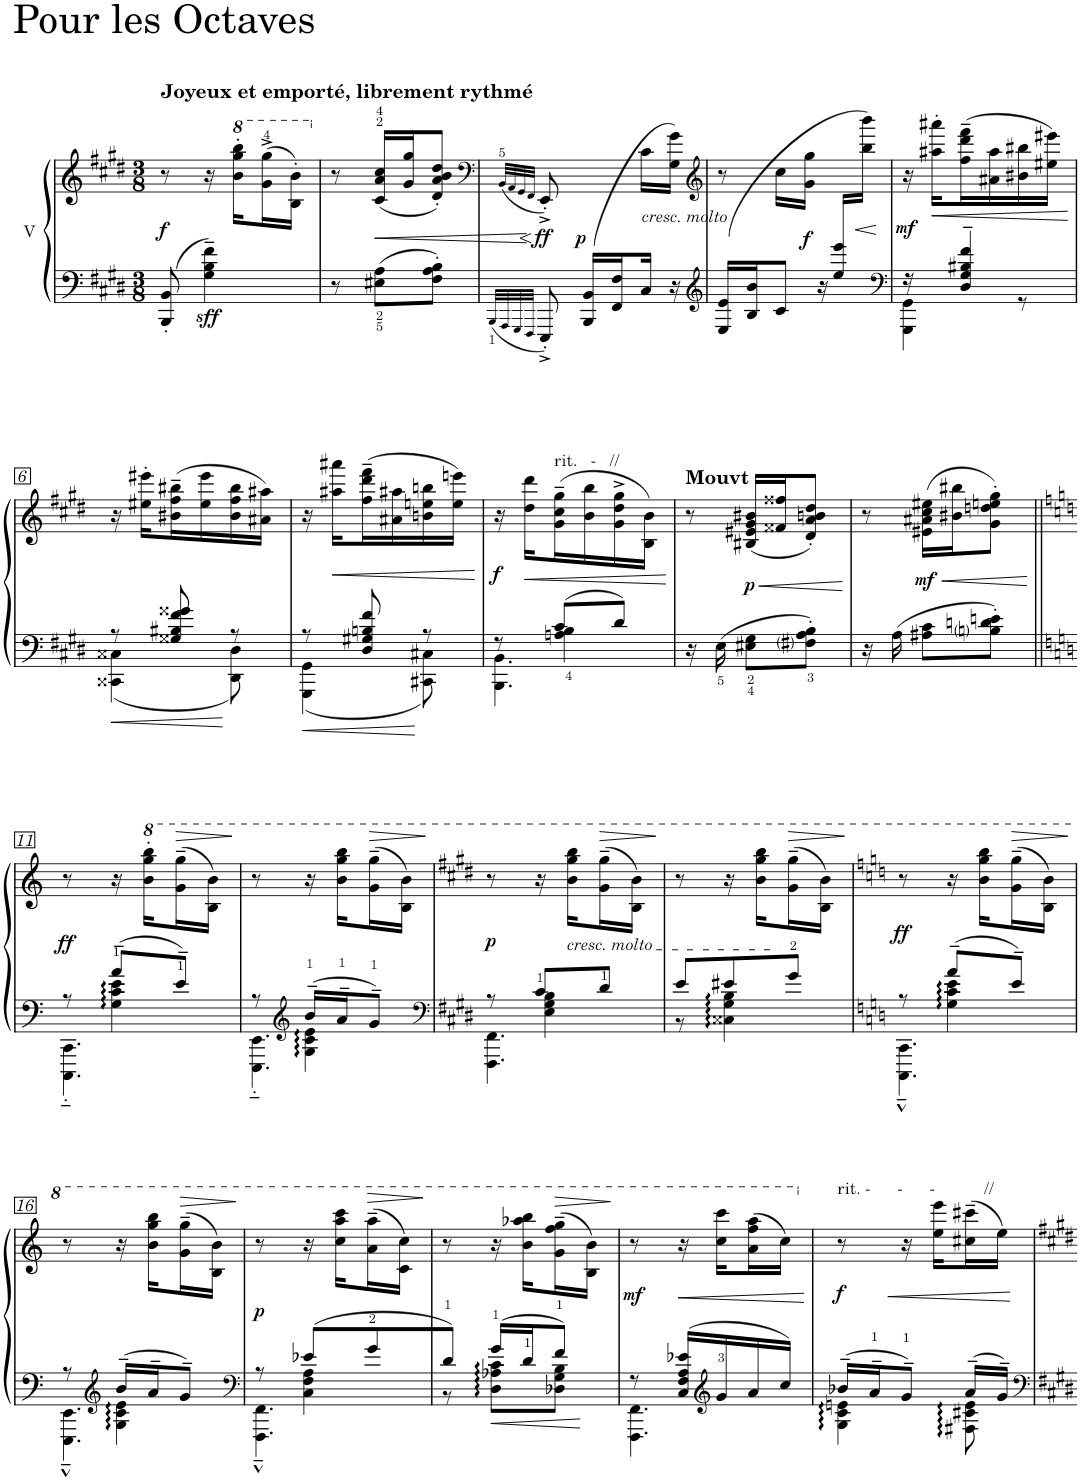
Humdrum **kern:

**kern	**kern	**dynam
*part1	*part1	*part1
*staff2	*staff1	*staff1/2
*I"V	*	*
*clefF4	*clefG2	*
*k[f#c#g#d#]	*k[f#c#g#d#]	*
*M3/8	*M3/8	*
=1	=1	=1
!	!LO:TX:a:B:t=Joyeux et emporté, librement rythmé	!
!	!	!LO:DY:b
8BBB/' 8BB/'	8r	f
!	!	!LO:DY:b=2
4G#\~ 4B\~ 4f#\~	16r	other-dynamics
*	*8va	*
.	16bb\' 16ggg#\' 16bbb\'LL	.
.	(16gg#\^ 16ggg#\^L	.
.	16b\' 16bb\'JJ)	.
=2	=2	=2
*	*X8va	*
8r	8r	.
!	!	!LO:HP:b
8E#X\ 8A\L	(16c#/ 16a/ 16cc#/LL	<
.	16g#/ 16gg#/J	.
8F#\' 8A\' 8B\'J	8d#/' 8a/' 8b/' 8dd#/'J)	.
.	.	[
=3	=3	=3
32qBBB/LLL	.	.
32qAAA/	.	.
32qGGG#/	.	.
32qFFF#/JJJ	.	.
*	*clefF4	*
.	(32qBB/LLL	.
.	32qAA/	.
.	32qGG#/	.
.	32qFF#/JJJ	.
!	!	!LO:DY:b
8EEE'^/	8EE'^/)	ff
!	!	!LO:DY:a=2
(>16BBB/ 16BB/LL	8ryy	p
16FF#/ 16F#/J	.	.
16C#/JL	16c#\LL	.
!	!LO:TX:b:i:t=cresc. molto	!
16r	(16G#\ 16g#\JJ	.
=4	=4	=4
*clefG2	*clefG2	*
*^	*	*
4ryy	(>16E/ 16e/LL	8r	.
.	16B/ 16b/J	.	.
.	8c#/J	16cc#\LL	.
!	!	!	!LO:DY:b
.	.	16g#\ 16gg#\JJ	f
16ee/ 16eee/LL	16r	16ryy	.
!	!	!	!LO:HP:b
16ryy	16ryy	16bb\ 16bbb\JJ)	<
*v	*v	*	*
.	.	[
=5	=5	=5
*clefF4	*	*
*^	*	*
!	!	!	!LO:DY:b
16r	4GGG#\ 4GG#\	16r	mf
!	!	!	!LO:HP:b
16ryy	.	16aa#X\' 16aaa#X\'LL	<
4D#/~ 4G#/~ 4B#X/~ 4f#/~	.	16ff#\~ 16ddd#\~ 16fff#\~L	.
.	.	16a#X\ 16aa#\	.
.	8r	16b#X\ 16bb#X\	.
.	.	16ee#X\ 16eee#X\JJ)	.
*v	*v	*	*
.	.	[
!!LO:LB:g=z
=6	=6	=6
*^	*	*
8r	4CC##X\ 4C##X\	16r	.
.	.	16ee#X\' 16eee#X\'LL	.
8G##X/ 8B#X/ 8f#/ 8g##X/	.	(16b#X\~ 16ff#\~ 16bb#X\~L	.
.	.	16ee#\ 16eee#\	.
8r	8DD#\ 8D#\	16b#\ 16ff#\ 16bb#\	.
.	.	16a#X\ 16aa#X\JJ)	.
=7	=7	=7	=7
8r	4GGG#\ 4GG#\	16r	.
!	!	!	!LO:HP:b
.	.	16aa#X\ 16aaa#X\LL	<
8D#/ 8G#X/ 8Bn/ 8f#/	.	(16ff#\~ 16ddd#\~ 16fff#\~L	.
.	.	16a#X\ 16aa#X\	.
8r	8CC#X\ 8C#X\	16bn\ 16een\ 16bbn\	.
.	.	16ee\ 16eeen\JJ)	.
*v	*v	*	*
.	.	[
=8	=8	=8
*^	*	*
*	*^	*	*
!	!	!	!	!LO:DY:b
8r	4.BBB\ 4.BB\	8ryy	16r	f
!	!	!	!	!LO:HP:b
.	.	.	16dd#\ 16ddd#\LL	<
!	!	!	!LO:TX:a:t=rit.   -   //	!
8c#/L	.	4An\ 4B\	(16g#\~ 16cc#\~ 16gg#\~L	.
.	.	.	16b\ 16bb\	.
8d#/J	.	.	16g#\^ 16dd#\^ 16gg#\^	.
.	.	.	16B\ 16b\JJ)	.
*v	*v	*v	*	*
.	.	[
=9	=9	=9
!	!LO:TX:a:B:t=Mouvt	!
16r	8r	.
16E\	.	.
!	!	!LO:HP:b
!	!	!LO:DY:n=1:b
8E#X\ 8G#\L	(16B#X/ 16e#X/ 16g#/ 16b#X/LL	< p
.	16f##X/ 16ff##X/J	.
8F#i\' 8A\' 8B\'J	8d#/' 8a/' 8bn/' 8dd#/'J)	.
.	.	[
=10	=10	=10
16r	8r	.
16A\	.	.
!	!	!LO:HP:b
!	!	!LO:DY:n=1:b
8A#X\ 8c#\L	(16e#X\ 16a#X\ 16cc#\ 16ee#X\LL	< mf
.	16b#X\ 16bb#X\J	.
8Bni\' 8dn\' 8en\'J	8g#\' 8ddn\' 8een\' 8gg#\'J)	.
.	.	[
!!LO:LB:g=z
=11||	=11||	=11||
*k[]	*k[]	*
*^	*	*
*	*^	*	*
!	!	!	!	!LO:DY:b
8r	8ryy	4.CCC\'~ 4.CC\'~	8r	ff
8a~/L	4G\ 4c\ 4e\	.	16r	.
*	*	*	*8va	*
.	.	.	16bb\' 16ggg\' 16bbb\'LL	.
!	!	!	!	!LO:HP:b
8e~/J	.	.	(16gg\~ 16ggg\~L	>
.	.	.	16b\ 16bb\JJ)	.
*v	*v	*v	*	*
.	.	]
=12	=12	=12
*^	*	*
*	*^	*	*
8r	8ryy	4.EEE\'~ 4.EE\'~	8r	.
*clefG2	*	*	*	*
16b~/LL	4G\ 4c\ 4e\	.	16r	.
16a~/J	.	.	16bb\ 16ggg\ 16bbb\LL	.
!	!	!	!	!LO:HP:b
8g~/J	.	.	(16gg\~ 16ggg\~L	>
.	.	.	16b\ 16bb\JJ)	.
*v	*v	*v	*	*
.	.	]
=13	=13	=13
*clefF4	*	*
*k[f#c#g#d#]	*k[f#c#g#d#]	*
*^	*	*
*	*^	*	*
!	!	!	!	!LO:DY:b
8r	8ryy	4.FFF#\ 4.FF#\	8r	p
8c#/L	4E\ 4G#\ 4B\	.	16r	.
!	!	!	!LO:TX:b:i:t=cresc. molto	!
.	.	.	16bb\ 16ggg#\ 16bbb\LL	.
!	!	!	!	!LO:HP:b
8d#/J	.	.	(16gg#\~ 16ggg#\~L	>
.	.	.	16b\ 16bb\JJ)	.
*v	*v	*v	*	*
.	.	]
=14	=14	=14
*^	*	*
8e/L	8r	8r	.
8e#X/	4C##X\ 4G#\ 4B\	16r	.
.	.	16bb\ 16ggg#\ 16bbb\LL	.
!	!	!	!LO:HP:b
8g#/J	.	(16gg#\~ 16ggg#\~L	>
.	.	16b\ 16bb\JJ)	.
*v	*v	*	*
.	.	]
=15	=15	=15
*k[]	*k[]	*
*^	*	*
*	*^	*	*
!	!	!	!	!LO:DY:b
8r	8ryy	4.CCC\~^^ 4.CC\~^^	8r	ff
8a~/L	4G\ 4c\ 4e\	.	16r	.
.	.	.	16bb\ 16ggg\ 16bbb\LL	.
!	!	!	!	!LO:HP:b
8e~/J	.	.	(16gg\~ 16ggg\~L	>
.	.	.	16b\ 16bb\JJ)	.
*v	*v	*v	*	*
.	.	]
!!LO:LB:g=z
=16	=16	=16
*^	*	*
*	*^	*	*
8r	8ryy	4.EEE\~^^ 4.EE\~^^	8r	.
*clefG2	*	*	*	*
16b~/LL	4G\ 4c\ 4e\	.	16r	.
16a~/J	.	.	16bb\ 16ggg\ 16bbb\LL	.
!	!	!	!	!LO:HP:b
8g~/J	.	.	(16gg\~ 16ggg\~L	>
.	.	.	16b\ 16bb\JJ)	.
*v	*v	*v	*	*
.	.	]
=17	=17	=17
*clefF4	*	*
*^	*	*
*	*^	*	*
!	!	!	!	!LO:DY:b
8r	8ryy	4.FFF\~^^ 4.FF\~^^	8r	p
8e-X/L	4C\ 4F\ 4A\	.	16r	.
.	.	.	16ccc\ 16aaa\ 16cccc\LL	.
!	!	!	!	!LO:HP:b
8g/	.	.	(16aa\~ 16aaa\~L	>
.	.	.	16cc\ 16ccc\JJ)	.
*v	*v	*v	*	*
.	.	]
=18	=18	=18
*^	*	*
8d/J	8r	8r	.
16g/LL	8D\ 8A-X\ 8c\L	16r	.
16d/J	.	16bb\ 16aaa-X\ 16bbb\LL	.
!	!	!	!LO:HP:b
8f/J	8D-X\ 8G\ 8B\J	(16gg\~ 16fff\~ 16ggg\~L	>
.	.	16b\ 16bb\JJ)	.
*v	*v	*	*
.	.	]
=19	=19	=19
*^	*	*
!	!	!	!LO:DY:b
8r	4.FFF\ 4.FF\	8r	mf
!	!	!	!LO:HP:b
16C/ 16F/ 16A/ 16e-X/LL	.	16r	<
*clefG2	*	*	*
16g/	.	16ccc\ 16cccc\LL	.
16a/	.	(16aa\ 16fff\ 16aaa\L	.
16cc/JJ	.	16ccc\JJ)	.
*v	*v	*	*
.	.	[
=20	=20	=20
*^	*	*
*	*	*X8va	*
!	!	!LO:TX:a:t=rit. -      -      -           //	!
!	!	!	!LO:DY:b
16b-X~/LL	4G\ 4c\ 4en\	8r	f
16a~/J	.	.	.
!	!	!	!LO:HP:b
8g~/J	.	16r	<
.	.	16ee\ 16eee\LL	.
16a~/LL	8F#X\ 8c#X\ 8e\	(16cc#X\~ 16ccc#X\~L	.
16g~/JJ	.	16ee\JJ)	.
*v	*v	*	*
.	.	[
=	=	=
*-	*-	*-
